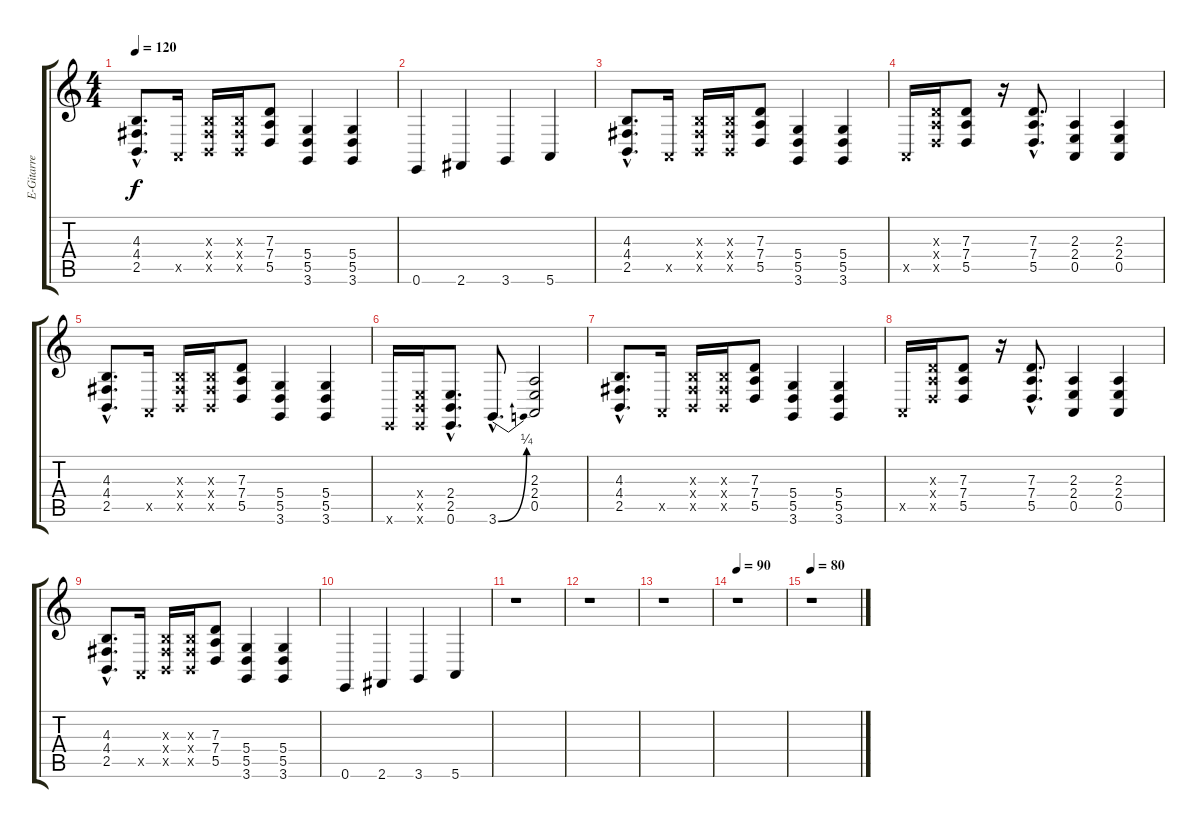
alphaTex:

\track ("E-Gitarre 2" "E-Gitarre ") {instrument stringensemble1}
\staff {score tabs}
\tuning (E4 B3 G3 D3 A2 E2) {hide}
\ts (4 4)
\tempo 120
\clef g2
\ks c
(4.3{hac} 4.4{hac} 2.5{hac}).8{d dy f} 0.5{x}.16 (4.3{x} 4.4{x} 2.5{x}).16 (4.3{x} 4.4{x} 2.5{x}).16 (7.3 7.4 5.5).8 (5.4 5.5 3.6).4 (5.4 5.5 3.6).4 |
0.6.4 2.6.4 3.6.4 5.6.4 |
(4.3{hac} 4.4{hac} 2.5{hac}).8{d} 0.5{x}.16 (4.3{x} 4.4{x} 2.5{x}).16 (4.3{x} 4.4{x} 2.5{x}).16 (7.3 7.4 5.5).8 (5.4 5.5 3.6).4 (5.4 5.5 3.6).4 |
0.5{x}.16 (7.3{x} 7.4{x} 5.5{x}).16 (7.3 7.4 5.5).8 r.16 (7.3{hac} 7.4 5.5{hac}).8{d} (2.3 2.4 0.5).4 (2.3 2.4 0.5).4 |
(4.3{hac} 4.4{hac} 2.5{hac}).8{d} 0.5{x}.16 (4.3{x} 4.4{x} 2.5{x}).16 (4.3{x} 4.4{x} 2.5{x}).16 (7.3 7.4 5.5).8 (5.4 5.5 3.6).4 (5.4 5.5 3.6).4 |
0.6{x}.16 (2.4{x} 2.5{x} 0.6{x}).16 (2.4{hac} 2.5{hac} 0.6{hac}).8{d} 3.6{be (bend 0 0 60 1) hac}.8{d} (2.3 2.4 0.5).2 |
(4.3{hac} 4.4{hac} 2.5{hac}).8{d} 0.5{x}.16 (4.3{x} 4.4{x} 2.5{x}).16 (4.3{x} 4.4{x} 2.5{x}).16 (7.3 7.4 5.5).8 (5.4 5.5 3.6).4 (5.4 5.5 3.6).4 |
0.5{x}.16 (7.3{x} 7.4{x} 5.5{x}).16 (7.3 7.4 5.5).8 r.16 (7.3{hac} 7.4 5.5{hac}).8{d} (2.3 2.4 0.5).4 (2.3 2.4 0.5).4 |
(4.3{hac} 4.4{hac} 2.5{hac}).8{d} 0.5{x}.16 (4.3{x} 4.4{x} 2.5{x}).16 (4.3{x} 4.4{x} 2.5{x}).16 (7.3 7.4 5.5).8 (5.4 5.5 3.6).4 (5.4 5.5 3.6).4 |
0.6.4 2.6.4 3.6.4 5.6.4 |
r.1 |
r.1 |
r.1 |
\tempo 90
r.1 |
\tempo 80
r.1
